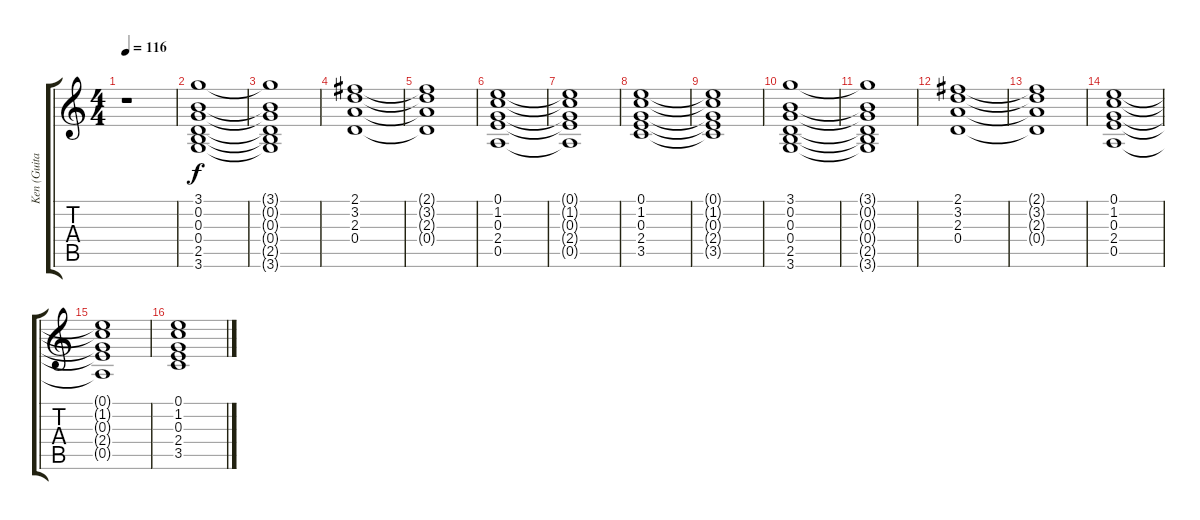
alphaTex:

\track ("Ken (Guitar 3)" "Ken (Guita") {instrument overdrivenguitar}
\staff {score tabs}
\tuning (E4 B3 G3 D3 A2 E2) {hide}
\ts (4 4)
\tempo 116
\clef g2
\ks c
r.1{dy f} |
(3.1 0.2 0.3 0.4 2.5 3.6).1 |
(3.1{t} 0.2{t} 0.3{t} 0.4{t} 2.5{t} 3.6{t}).1 |
(2.1 3.2 2.3 0.4).1 |
(2.1{t} 3.2{t} 2.3{t} 0.4{t}).1 |
(0.1 1.2 0.3 2.4 0.5).1 |
(0.1{t} 1.2{t} 0.3{t} 2.4{t} 0.5{t}).1 |
(0.1 1.2 0.3 2.4 3.5).1 |
(0.1{t} 1.2{t} 0.3{t} 2.4{t} 3.5{t}).1 |
(3.1 0.2 0.3 0.4 2.5 3.6).1 |
(3.1{t} 0.2{t} 0.3{t} 0.4{t} 2.5{t} 3.6{t}).1 |
(2.1 3.2 2.3 0.4).1 |
(2.1{t} 3.2{t} 2.3{t} 0.4{t}).1 |
(0.1 1.2 0.3 2.4 0.5).1 |
(0.1{t} 1.2{t} 0.3{t} 2.4{t} 0.5{t}).1 |
(0.1 1.2 0.3 2.4 3.5).1
